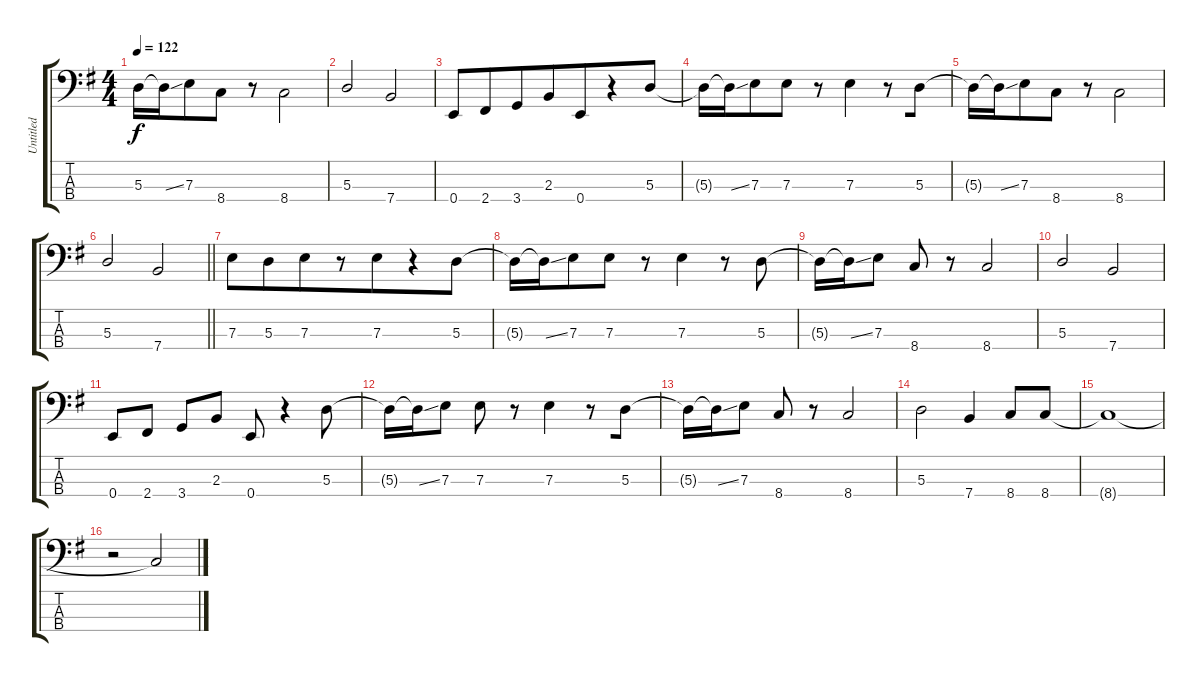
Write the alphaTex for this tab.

\track ("Untitled" "Untitled") {instrument electricbasspick}
\staff {score tabs}
\tuning (G2 D2 A1 E1) {hide}
\ts (4 4)
\tempo 122
\clef f4
\ks g
5.3{t}.16{dy f beam merge} 5.3{ss t}.16{beam merge} 7.3.8{beam merge} 8.4.8{beam merge} r.8{beam merge} 8.4.2 |
5.3.2{beam merge} 7.4.2 |
0.4.8{beam merge} 2.4.8{beam merge} 3.4.8{beam merge} 2.3.8{beam merge} 0.4.8{beam merge} r.4{beam merge} 5.3.8 |
5.3{t}.16{beam merge} 5.3{ss t}.16{beam merge} 7.3.8{beam merge} 7.3.8{beam merge} r.8{beam merge} 7.3.4{beam merge} r.8{beam merge} 5.3.8 |
5.3{t}.16{beam merge} 5.3{ss t}.16{beam merge} 7.3.8{beam merge} 8.4.8{beam merge} r.8{beam merge} 8.4.2 |
\barLineRight lightlight
5.3.2{beam merge} 7.4.2 |
7.3.8{beam merge} 5.3.8{beam merge} 7.3.8{beam merge} r.8{beam merge} 7.3.8{beam merge} r.4{beam merge} 5.3.8 |
5.3{t}.16{beam merge} 5.3{ss t}.16{beam merge} 7.3.8{beam merge} 7.3.8{beam merge} r.8{beam merge} 7.3.4 r.8{beam merge} 5.3.8 |
5.3{t}.16 5.3{ss t}.16{beam merge} 7.3.8 8.4.8 r.8 8.4.2 |
5.3.2{beam merge} 7.4.2 |
0.4.8{beam merge} 2.4.8 3.4.8{beam merge} 2.3.8 0.4.8 r.4 5.3.8 |
5.3{t}.16 5.3{ss t}.16 7.3.8 7.3.8 r.8{beam merge} 7.3.4{beam merge} r.8 5.3.8 |
5.3{t}.16 5.3{ss t}.16 7.3.8 8.4.8 r.8 8.4.2 |
5.3.2 7.4.4 8.4.8 8.4.8 |
8.4{t}.1 |
r.2 8.4{t}.2
